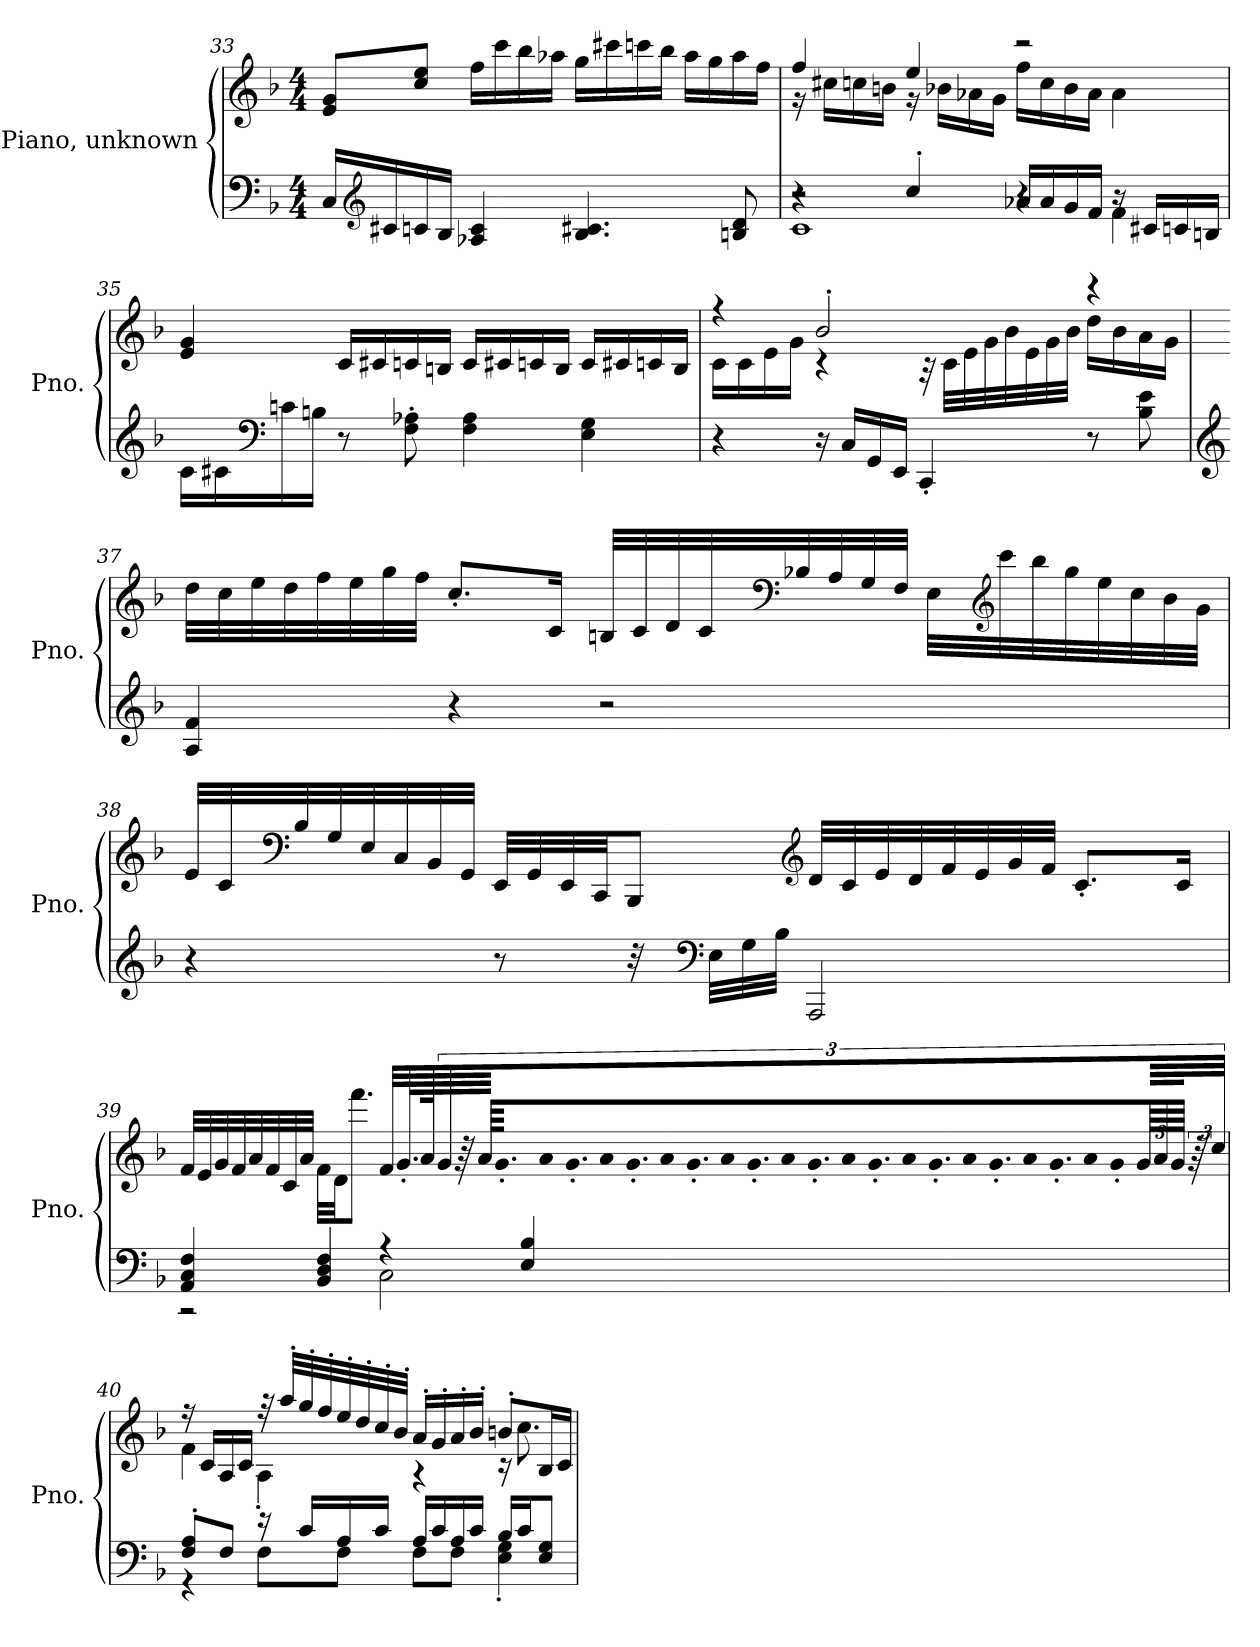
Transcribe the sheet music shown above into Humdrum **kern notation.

**kern	**kern
*part1	*part1
*staff2	*staff1
*I"Piano, unknown	*
*I'Pno.	*
!!LO:LB:g=z
*clefF4	*clefG2
*k[b-]	*k[b-]
*M4/4	*M4/4
=33	=33
16C/LL	8e/ 8g/L
*clefG2	*
16c#X/	.
16cn/	8cc/ 8ee/J
16B-/JJ	.
4A-X/ 4c/	16ff\LL
.	16ccc\
.	16bb-\
.	16aa-X\JJ
4.B-/ 4.c#X/	16gg\LL
.	16ccc#X\
.	16cccn\
.	16bb-\JJ
.	16aa-\LL
.	16gg\
8Bn/ 8d/	16aa-\
.	16ff\JJ
=34	=34
*^	*^
*	*^	*	*
4r	2r	1c	4ff/	16r
.	.	.	.	16cc#X\LL
.	.	.	.	16ccn\
.	.	.	.	16bn\JJ
4cc'/	.	.	4ee/	16r
.	.	.	.	16b-X\LL
.	.	.	.	16a-X\
.	.	.	.	16g\JJ
16a-X/LL	4r	.	2r	16ff\LL
16a-/	.	.	.	16cc\
16g/	.	.	.	16b-\
16f/JJ	.	.	.	16a-\JJ
16r	4f\	.	.	4a-\
16c#X/LL	.	.	.	.
16cn/	.	.	.	.
16Bn/JJ	.	.	.	.
*v	*v	*v	*	*
*	*v	*v
!!LO:LB:g=z
=35	=35
16c\LL	4e/ 4g/
16c#X\	.
*clefF4	*
16cn\	.
16Bn\JJ	.
8r	16c/LL
.	16c#X/
8F\' 8A-X\'	16cn/
.	16Bn/JJ
4F\ 4A-\	16c/LL
.	16c#X/
.	16cn/
.	16B/JJ
4E\ 4G\	16c/LL
.	16c#X/
.	16cn/
.	16B/JJ
!!LO:LB:g=z
=36	=36
*	*^
4r	4r	16c\LL
.	.	16c\
.	.	16e\
.	.	16g\JJ
16r	2b-'/	4r
16C/LL	.	.
16GG/	.	.
16EE/JJ	.	.
4CC'/	.	32r
.	.	32c\LLL
.	.	32e\
.	.	32g\
.	.	32b-\
.	.	32e\
.	.	32g\
.	.	32b-\JJJ
8r	4r	16dd\LL
.	.	16b-\
8B-\ 8e\	.	16a\
.	.	16g\JJ
*	*v	*v
!!LO:LB:g=z
=37	=37
*clefG2	*
4A/ 4f/	32dd\LLL
.	32cc\
.	32ee\
.	32dd\
.	32ff\
.	32ee\
.	32gg\
.	32ff\JJJ
4r	8.cc'/L
.	16c/Jk
2r	32Bn/LLL
.	32c/
.	32d/
.	32c/
*	*clefF4
.	32B-X/
.	32A/
.	32G/
.	32F/JJJ
.	32E\LLL
*	*clefG2
.	32ccc\
.	32bb-\
.	32gg\
.	32ee\
.	32cc\
.	32b-\
.	32g\JJJ
!!LO:LB:g=z
=38	=38
4r	32e/LLL
.	32c/
*	*clefF4
.	32B-/
.	32G/
.	32E/
.	32C/
.	32BB-/
.	32GG/JJJ
8r	32EE/LLL
.	32GG/
.	32EE/
.	32CC/JJ
32r	8BBB-/J
*clefF4	*
32E\LLL	.
32G\	.
32B-\JJJ	.
*	*clefG2
2AAA/	32d/LLL
.	32c/
.	32e/
.	32d/
.	32f/
.	32e/
.	32g/
.	32f/JJJ
.	8.c'/L
.	16c/Jk
!!LO:PB:g=z
=39	=39
*^	*
4AA/ 4C/ 4F/	2r	32f/LLL
.	.	32e/
.	.	32g/
.	.	32f/
.	.	32a/
.	.	32f/
.	.	32c/
.	.	32a/JJJ
4BB-/ 4D/ 4F/	.	32f\LLL
.	.	32d\JJ
.	.	8.fff\J
4r	2C\	32f/LLL
.	.	64.g'/L
.	.	128a/K
.	.	96g/JJJJ
.	.	96r
.	.	96a/LLLL
.	.	64.g'/
.	.	128a/K
.	.	64.g'/
.	.	128a/K
.	.	64.g'/
.	.	128a/K
.	.	64.g'/
.	.	128a/K
.	.	64.g'/
.	.	128a/K
4E/ 4B-/	.	64.g'/
.	.	128a/K
.	.	64.g'/
.	.	128a/K
.	.	64.g'/
.	.	128a/K
.	.	64.g'/
.	.	128a/K
.	.	64.g'/
.	.	128a/JK
.	.	32g'/
*	*	*Xbrackettup
.	.	96g/L
.	.	96a/
.	.	96g/JJJJ
*	*	*brackettup
.	.	96r
.	.	48cc\
!!LO:LB:g=z
=40	=40	=40
*	*	*^
8F/' 8A/'L	4r	16r	4f\
.	.	16c/LL	.
8F/J	.	16A/	.
.	.	16c/JJ	.
16r	8F\L	32r	4A'\
.	.	32aa'/LLL	.
16c/LL	.	32gg'/	.
.	.	32ff'/	.
16A/	8F\J	32ee'/	.
.	.	32dd'/	.
16c/JJ	.	32cc'/	.
.	.	32b-'/JJJ	.
16A/LL	8F\L	16a'/LL	4r
16c/	.	16g'/	.
16A/	8F\J	16a'/	.
16c/JJ	.	16b-'/JJ	.
16B-/LL	4E\' 4G\'	8bn'/L	16r
16c/J	.	.	8.cc\
8E/ 8G/J	.	16B-/L	.
.	.	16c/JJ	.
*v	*v	*	*
*	*v	*v
=	=
*-	*-
